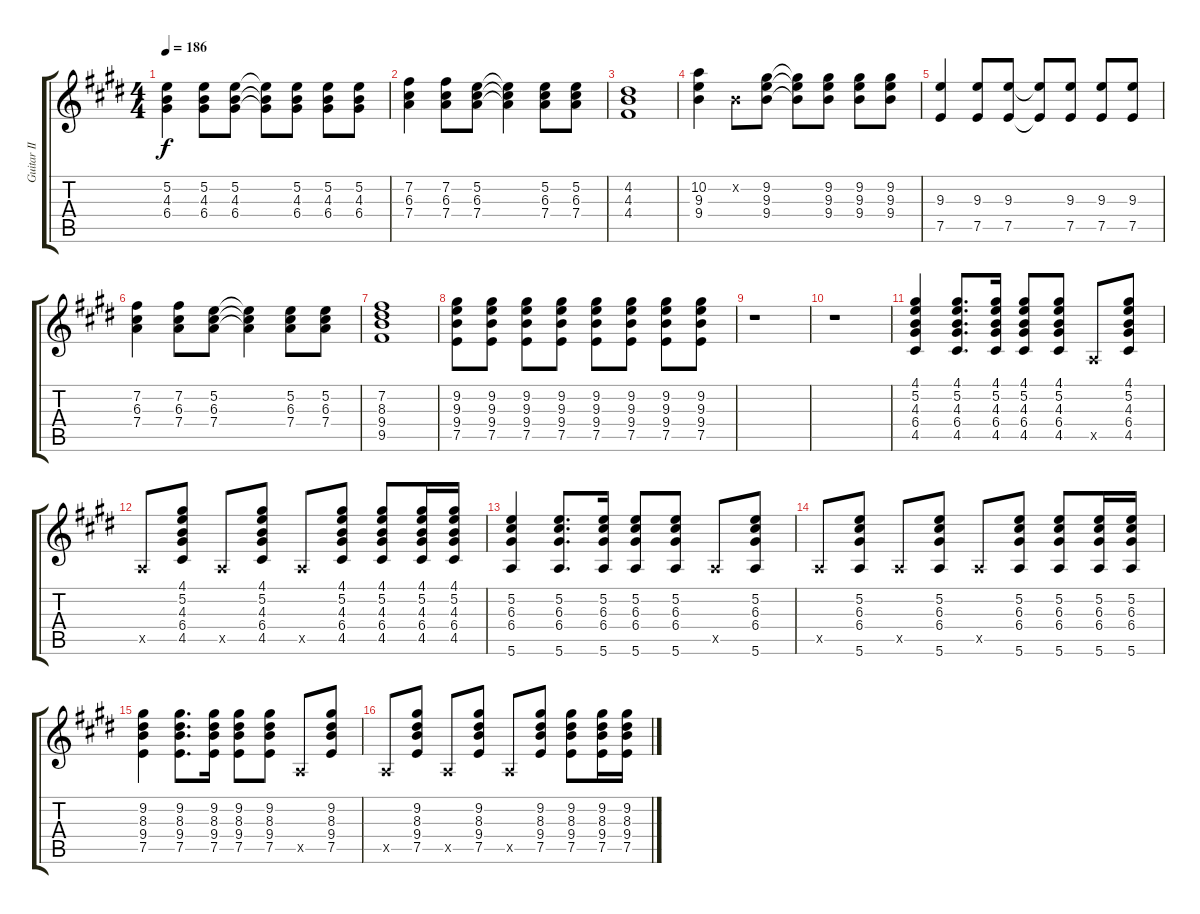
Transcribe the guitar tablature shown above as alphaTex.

\track ("Guitar Ⅱ" "Guitar Ⅱ") {instrument overdrivenguitar}
\staff {score tabs}
\tuning (E4 B3 G3 D3 A2 E2) {hide}
\ts (4 4)
\tempo 186
\clef g2
\ks e
(5.2 4.3 6.4).4{dy f} (5.2 4.3 6.4).8 (5.2 4.3 6.4).8 (5.2{t} 4.3{t} 6.4{t}).8 (5.2 4.3 6.4).8 (5.2 4.3 6.4).8 (5.2 4.3 6.4).8 |
(7.2 6.3 7.4).4 (7.2 6.3 7.4).8 (5.2 6.3 7.4).8 (5.2{t} 6.3{t} 7.4{t}).4 (5.2 6.3 7.4).8 (5.2 6.3 7.4).8 |
(4.2 4.3 4.4).1 |
(10.2 9.3 9.4).4 0.2{x}.8 (9.2 9.3 9.4).8 (9.2{t} 9.3{t} 9.4{t}).8 (9.2 9.3 9.4).8 (9.2 9.3 9.4).8 (9.2 9.3 9.4).8 |
(9.3 7.5).4 (9.3 7.5).8 (9.3 7.5).8 (9.3{t} 7.5{t}).8 (9.3 7.5).8 (9.3 7.5).8 (9.3 7.5).8 |
(7.2 6.3 7.4).4 (7.2 6.3 7.4).8 (5.2 6.3 7.4).8 (5.2{t} 6.3{t} 7.4{t}).4 (5.2 6.3 7.4).8 (5.2 6.3 7.4).8 |
(7.2 8.3 9.4 9.5).1 |
(9.2 9.3 9.4 7.5).8 (9.2 9.3 9.4 7.5).8 (9.2 9.3 9.4 7.5).8 (9.2 9.3 9.4 7.5).8 (9.2 9.3 9.4 7.5).8 (9.2 9.3 9.4 7.5).8 (9.2 9.3 9.4 7.5).8 (9.2 9.3 9.4 7.5).8 |
r.1 |
r.1 |
(4.1 5.2 4.3 6.4 4.5).4 (4.1 5.2 4.3 6.4 4.5).8{d} (4.1 5.2 4.3 6.4 4.5).16 (4.1 5.2 4.3 6.4 4.5).8 (4.1 5.2 4.3 6.4 4.5).8 0.5{x}.8 (4.1 5.2 4.3 6.4 4.5).8 |
0.5{x}.8 (4.1 5.2 4.3 6.4 4.5).8 0.5{x}.8 (4.1 5.2 4.3 6.4 4.5).8 0.5{x}.8 (4.1 5.2 4.3 6.4 4.5).8 (4.1 5.2 4.3 6.4 4.5).8 (4.1 5.2 4.3 6.4 4.5).16 (4.1 5.2 4.3 6.4 4.5).16 |
(5.2 6.3 6.4 5.6).4 (5.2 6.3 6.4 5.6).8{d} (5.2 6.3 6.4 5.6).16 (5.2 6.3 6.4 5.6).8 (5.2 6.3 6.4 5.6).8 0.5{x}.8 (5.2 6.3 6.4 5.6).8 |
0.5{x}.8 (5.2 6.3 6.4 5.6).8 0.5{x}.8 (5.2 6.3 6.4 5.6).8 0.5{x}.8 (5.2 6.3 6.4 5.6).8 (5.2 6.3 6.4 5.6).8 (5.2 6.3 6.4 5.6).16 (5.2 6.3 6.4 5.6).16 |
(9.2 8.3 9.4 7.5).4 (9.2 8.3 9.4 7.5).8{d} (9.2 8.3 9.4 7.5).16 (9.2 8.3 9.4 7.5).8 (9.2 8.3 9.4 7.5).8 0.5{x}.8 (9.2 8.3 9.4 7.5).8 |
0.5{x}.8 (9.2 8.3 9.4 7.5).8 0.5{x}.8 (9.2 8.3 9.4 7.5).8 0.5{x}.8 (9.2 8.3 9.4 7.5).8 (9.2 8.3 9.4 7.5).8 (9.2 8.3 9.4 7.5).16 (9.2 8.3 9.4 7.5).16
